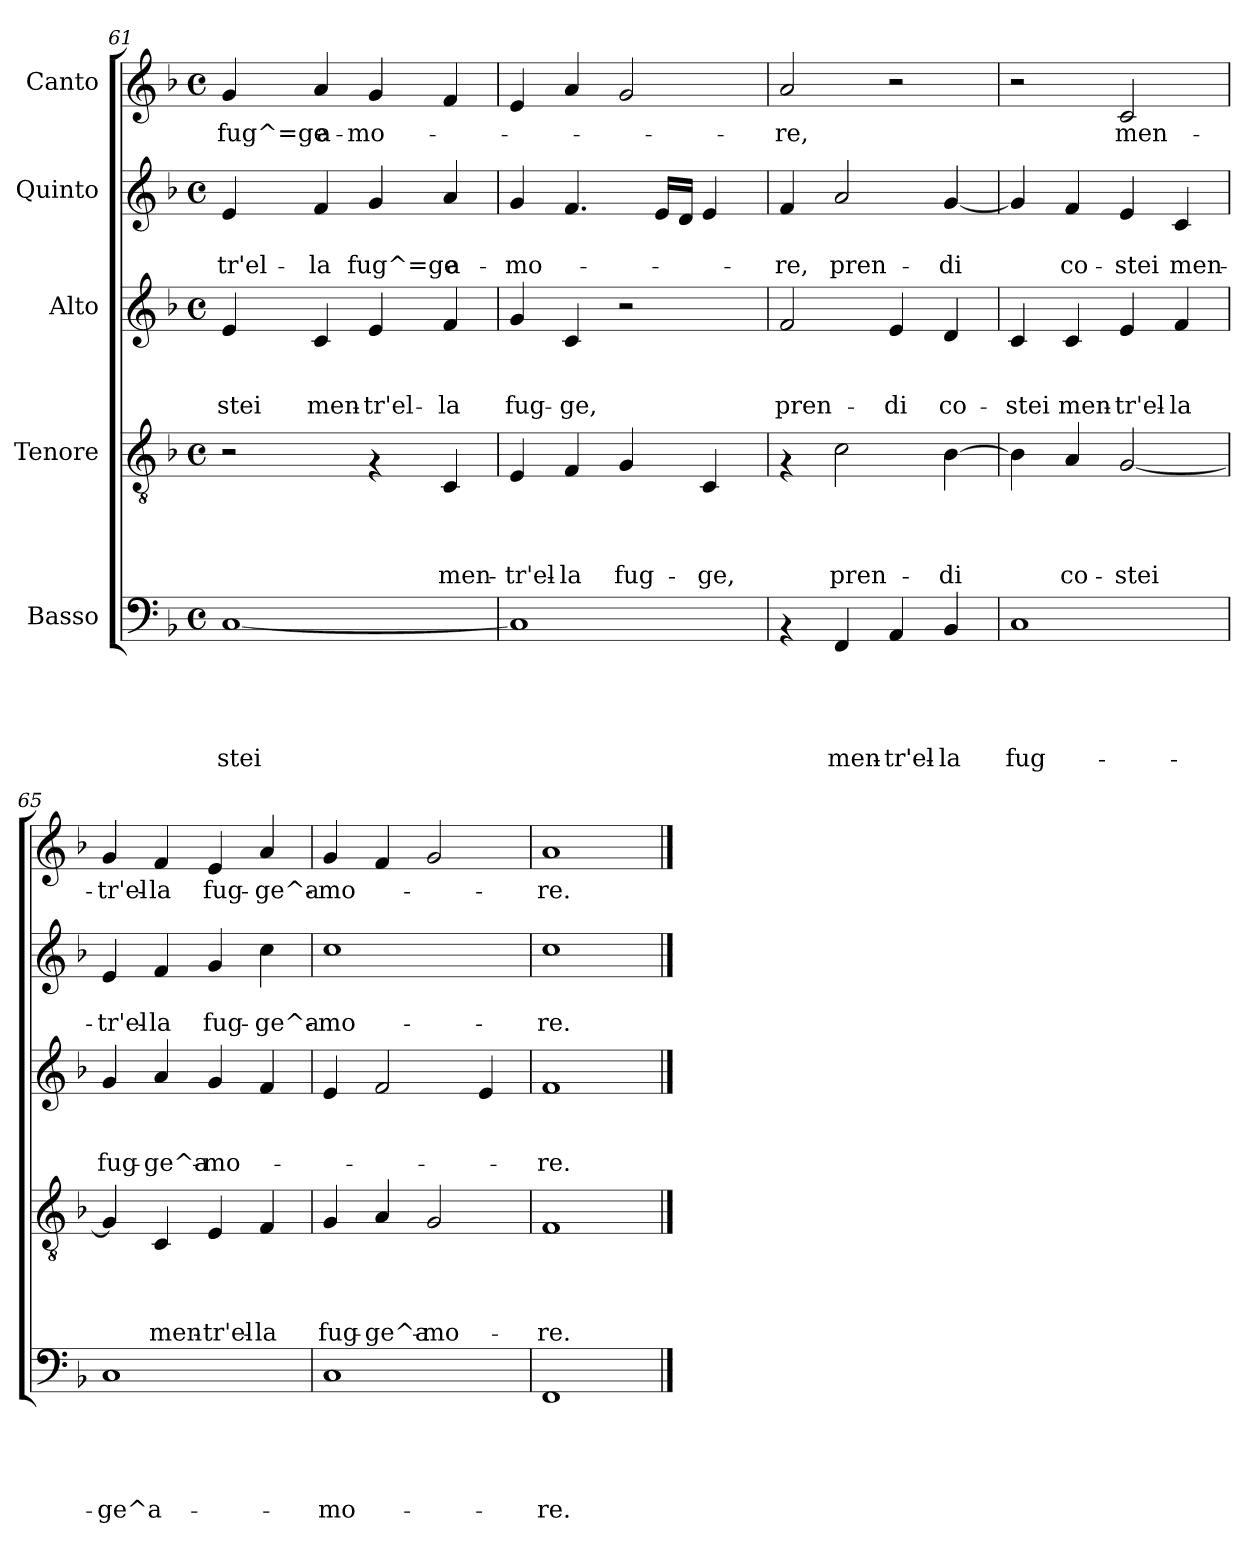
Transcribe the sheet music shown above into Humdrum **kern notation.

**kern	**text	**text	**text	**text	**text	**kern	**text	**text	**text	**text	**kern	**text	**text	**text	**kern	**text	**text	**kern	**text
*part5	*part5	*part5	*part5	*part5	*part5	*part4	*part4	*part4	*part4	*part4	*part3	*part3	*part3	*part3	*part2	*part2	*part2	*part1	*part1
*staff5	*staff5	*staff5	*staff5	*staff5	*staff5	*staff4	*staff4	*staff4	*staff4	*staff4	*staff3	*staff3	*staff3	*staff3	*staff2	*staff2	*staff2	*staff1	*staff1
*I"Basso	*	*	*	*	*	*I"Tenore	*	*	*	*	*I"Alto	*	*	*	*I"Quinto	*	*	*I"Canto	*
*clefF4	*	*	*	*	*	*clefGv2	*	*	*	*	*clefG2	*	*	*	*clefG2	*	*	*clefG2	*
*k[b-]	*	*	*	*	*	*k[b-]	*	*	*	*	*k[b-]	*	*	*	*k[b-]	*	*	*k[b-]	*
*F:	*	*	*	*	*	*F:	*	*	*	*	*F:	*	*	*	*F:	*	*	*F:	*
*M4/4	*	*	*	*	*	*M4/4	*	*	*	*	*M4/4	*	*	*	*M4/4	*	*	*M4/4	*
*met(c)	*	*	*	*	*	*met(c)	*	*	*	*	*met(c)	*	*	*	*met(c)	*	*	*met(c)	*
=61	=61	=61	=61	=61	=61	=61	=61	=61	=61	=61	=61	=61	=61	=61	=61	=61	=61	=61	=61
!	!	!	!	!	!LO:LY:b	!	!	!	!	!	!	!	!	!LO:LY:b	!	!	!LO:LY:b	!	!LO:LY:b
[<1C	.	.	.	.	-stei	2r	.	.	.	.	4e/	.	.	-stei	4e/	.	-tr'el-	4g/	fug^=ge
!	!	!	!	!	!	!	!	!	!	!	!	!	!	!LO:LY:b	!	!	!LO:LY:b	!	!LO:LY:b
.	.	.	.	.	.	.	.	.	.	.	4c/	.	.	men-	4f/	.	-la	4a/	a-
!	!	!	!	!	!	!	!	!	!	!	!	!	!	!LO:LY:b	!	!	!LO:LY:b	!	!LO:LY:b
.	.	.	.	.	.	4rF	.	.	.	.	4e/	.	.	-tr'el-	4g/	.	fug^=ge	4g/	-mo-
!	!	!	!	!	!	!	!	!	!	!LO:LY:b	!	!	!	!LO:LY:b	!	!	!LO:LY:b	!	!
.	.	.	.	.	.	4C/	.	.	.	men-	4f/	.	.	-la	4a/	.	a-	4f/	.
=62	=62	=62	=62	=62	=62	=62	=62	=62	=62	=62	=62	=62	=62	=62	=62	=62	=62	=62	=62
!	!	!	!	!	!	!	!	!	!	!LO:LY:b	!	!	!	!LO:LY:b	!	!	!LO:LY:b	!	!
1C]	.	.	.	.	.	4E/	.	.	.	-tr'el-	4g/	.	.	fug-	4g/	.	-mo-	4e/	.
!	!	!	!	!	!	!	!	!	!	!LO:LY:b	!	!	!	!LO:LY:b	!	!	!	!	!
.	.	.	.	.	.	4F/	.	.	.	-la	4c/	.	.	-ge,	4.f/	.	.	4a/	.
!	!	!	!	!	!	!	!	!	!	!LO:LY:b	!	!	!	!	!	!	!	!	!
.	.	.	.	.	.	4G/	.	.	.	fug-	2r	.	.	.	.	.	.	2g/	.
.	.	.	.	.	.	.	.	.	.	.	.	.	.	.	16e/LL	.	.	.	.
.	.	.	.	.	.	.	.	.	.	.	.	.	.	.	16d/JJ	.	.	.	.
!	!	!	!	!	!	!	!	!	!	!LO:LY:b	!	!	!	!	!	!	!	!	!
.	.	.	.	.	.	4C/	.	.	.	-ge,	.	.	.	.	4e/	.	.	.	.
=63	=63	=63	=63	=63	=63	=63	=63	=63	=63	=63	=63	=63	=63	=63	=63	=63	=63	=63	=63
!	!	!	!	!	!	!	!	!	!	!	!	!	!	!LO:LY:b	!	!	!LO:LY:b	!	!LO:LY:b
4rAA	.	.	.	.	.	4rF	.	.	.	.	2f/	.	.	pren-	4f/	.	-re,	2a/	-re,
!	!	!	!	!	!LO:LY:b	!	!	!	!	!LO:LY:b	!	!	!	!	!	!	!LO:LY:b	!	!
4FF/	.	.	.	.	men-	2c\	.	.	.	pren-	.	.	.	.	2a/	.	pren-	.	.
!	!	!	!	!	!LO:LY:b	!	!	!	!	!	!	!	!	!LO:LY:b	!	!	!	!	!
4AA/	.	.	.	.	-tr'el-	.	.	.	.	.	4e/	.	.	-di	.	.	.	2r	.
!	!	!	!	!	!LO:LY:b	!	!	!	!	!LO:LY:b	!	!	!	!LO:LY:b	!	!	!LO:LY:b	!	!
4BB-/	.	.	.	.	-la	[<4B-\	.	.	.	-di	4d/	.	.	co-	[<4g/	.	-di	.	.
!!LO:PB:g=z
=64	=64	=64	=64	=64	=64	=64	=64	=64	=64	=64	=64	=64	=64	=64	=64	=64	=64	=64	=64
!	!	!	!	!	!LO:LY:b	!	!	!	!	!	!	!	!	!LO:LY:b	!	!	!	!	!
1C	.	.	.	.	fug-	4B-\]	.	.	.	.	4c/	.	.	-stei	4g/]	.	.	2r	.
!	!	!	!	!	!	!	!	!	!	!LO:LY:b	!	!	!	!LO:LY:b	!	!	!LO:LY:b	!	!
.	.	.	.	.	.	4A/	.	.	.	co-	4c/	.	.	men-	4f/	.	co-	.	.
!	!	!	!	!	!	!	!	!	!	!LO:LY:b	!	!	!	!LO:LY:b	!	!	!LO:LY:b	!	!LO:LY:b
.	.	.	.	.	.	[<2G/	.	.	.	-stei	4e/	.	.	-tr'el-	4e/	.	-stei	2c/	men-
!	!	!	!	!	!	!	!	!	!	!	!	!	!	!LO:LY:b	!	!	!LO:LY:b	!	!
.	.	.	.	.	.	.	.	.	.	.	4f/	.	.	-la	4c/	.	men-	.	.
=65	=65	=65	=65	=65	=65	=65	=65	=65	=65	=65	=65	=65	=65	=65	=65	=65	=65	=65	=65
!	!	!	!	!	!LO:LY:b	!	!	!	!	!	!	!	!	!LO:LY:b	!	!	!LO:LY:b	!	!LO:LY:b
1C	.	.	.	.	-ge^a-	4G/]	.	.	.	.	4g/	.	.	fug-	4e/	.	-tr'el-	4g/	-tr'el-
!	!	!	!	!	!	!	!	!	!	!LO:LY:b	!	!	!	!LO:LY:b	!	!	!LO:LY:b	!	!LO:LY:b
.	.	.	.	.	.	4C/	.	.	.	men-	4a/	.	.	-ge^a-	4f/	.	-la	4f/	-la
!	!	!	!	!	!	!	!	!	!	!LO:LY:b	!	!	!	!LO:LY:b	!	!	!LO:LY:b	!	!LO:LY:b
.	.	.	.	.	.	4E/	.	.	.	-tr'el-	4g/	.	.	-mo-	4g/	.	fug-	4e/	fug-
!	!	!	!	!	!	!	!	!	!	!LO:LY:b	!	!	!	!	!	!	!LO:LY:b	!	!LO:LY:b
.	.	.	.	.	.	4F/	.	.	.	-la	4f/	.	.	.	4cc\	.	-ge^a-	4a/	-ge^a-
=66	=66	=66	=66	=66	=66	=66	=66	=66	=66	=66	=66	=66	=66	=66	=66	=66	=66	=66	=66
!	!	!	!	!	!LO:LY:b	!	!	!	!	!LO:LY:b	!	!	!	!	!	!	!LO:LY:b	!	!LO:LY:b
1C	.	.	.	.	-mo-	4G/	.	.	.	fug-	4e/	.	.	.	1cc	.	-mo-	4g/	-mo-
!	!	!	!	!	!	!	!	!	!	!LO:LY:b	!	!	!	!	!	!	!	!	!
.	.	.	.	.	.	4A/	.	.	.	-ge^a-	2f/	.	.	.	.	.	.	4f/	.
!	!	!	!	!	!	!	!	!	!	!LO:LY:b	!	!	!	!	!	!	!	!	!
.	.	.	.	.	.	2G/	.	.	.	-mo-	.	.	.	.	.	.	.	2g/	.
.	.	.	.	.	.	.	.	.	.	.	4e/	.	.	.	.	.	.	.	.
=67	=67	=67	=67	=67	=67	=67	=67	=67	=67	=67	=67	=67	=67	=67	=67	=67	=67	=67	=67
!	!	!	!	!	!LO:LY:b	!	!	!	!	!LO:LY:b	!	!	!	!LO:LY:b	!	!	!LO:LY:b	!	!LO:LY:b
1FF	.	.	.	.	-re.	1F	.	.	.	-re.	1f	.	.	-re.	1cc	.	-re.	1a	-re.
==	==	==	==	==	==	==	==	==	==	==	==	==	==	==	==	==	==	==	==
*-	*-	*-	*-	*-	*-	*-	*-	*-	*-	*-	*-	*-	*-	*-	*-	*-	*-	*-	*-
